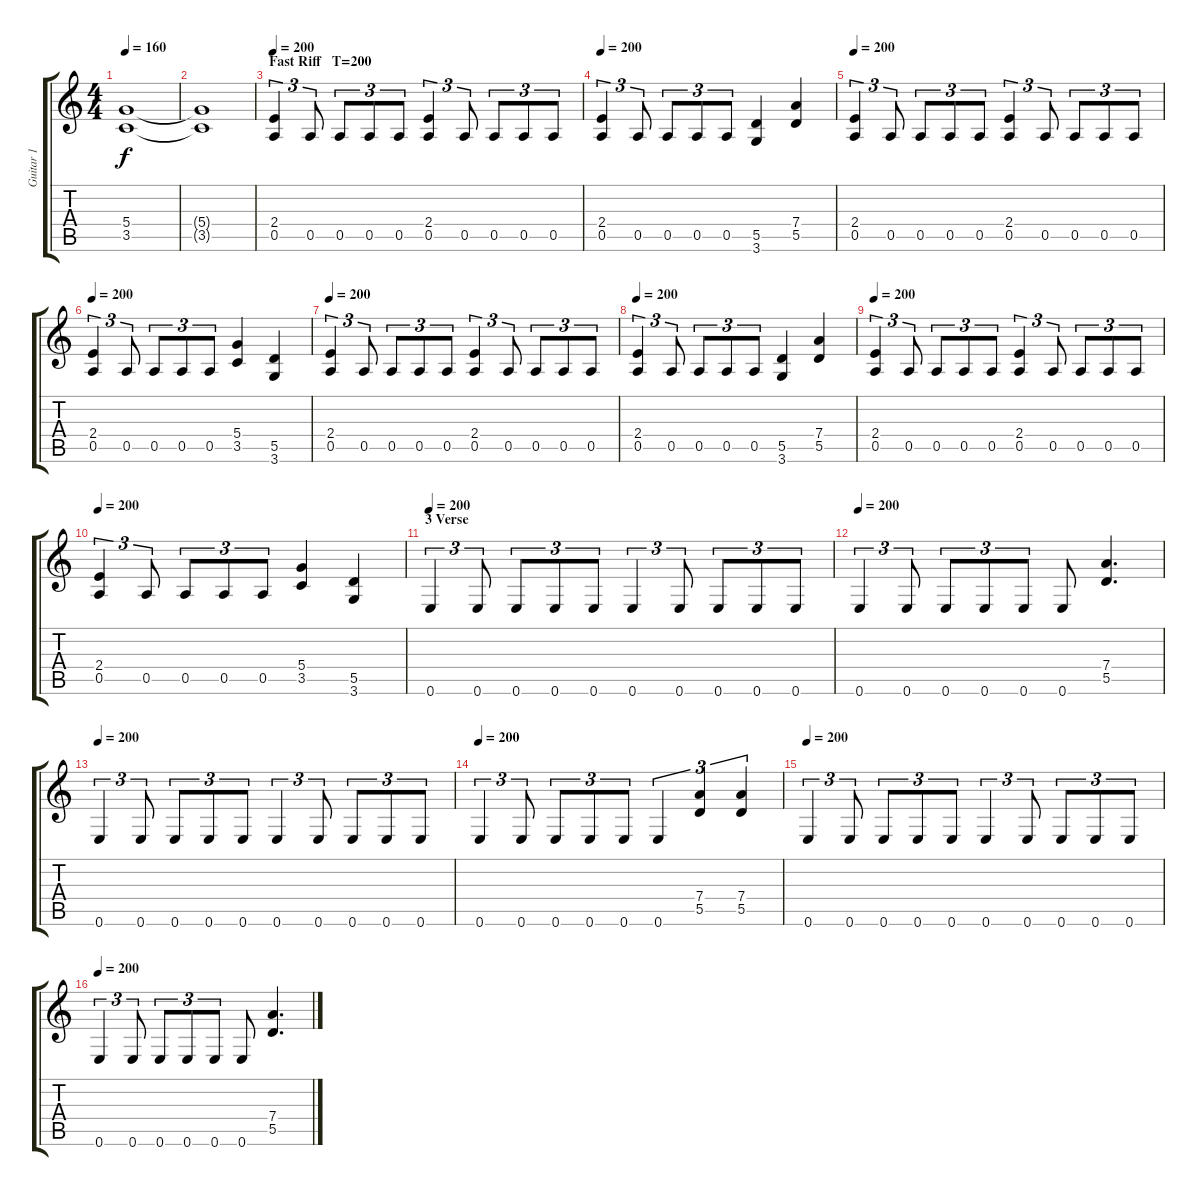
\track ("Guitar 1" "Guitar 1") {instrument distortionguitar}
\staff {score tabs}
\tuning (E4 B3 G3 D3 A2 E2) {hide}
\ts (4 4)
\tempo 160
\clef g2
\ks c
(5.4{t} 3.5{t}).1{dy f} |
(5.4{t} 3.5{t}).1 |
\section ("" "Fast Riff   T=200")
\tempo 200
(2.4 0.5).4{tu (3 2)} 0.5.8{tu (3 2)} 0.5.8{tu (3 2)} 0.5.8{tu (3 2)} 0.5.8{tu (3 2)} (2.4 0.5).4{tu (3 2)} 0.5.8{tu (3 2)} 0.5.8{tu (3 2)} 0.5.8{tu (3 2)} 0.5.8{tu (3 2)} |
\tempo 200
(2.4 0.5).4{tu (3 2)} 0.5.8{tu (3 2)} 0.5.8{tu (3 2)} 0.5.8{tu (3 2)} 0.5.8{tu (3 2)} (5.5 3.6).4 (7.4 5.5).4 |
\tempo 200
(2.4 0.5).4{tu (3 2)} 0.5.8{tu (3 2)} 0.5.8{tu (3 2)} 0.5.8{tu (3 2)} 0.5.8{tu (3 2)} (2.4 0.5).4{tu (3 2)} 0.5.8{tu (3 2)} 0.5.8{tu (3 2)} 0.5.8{tu (3 2)} 0.5.8{tu (3 2)} |
\tempo 200
(2.4 0.5).4{tu (3 2)} 0.5.8{tu (3 2)} 0.5.8{tu (3 2)} 0.5.8{tu (3 2)} 0.5.8{tu (3 2)} (5.4 3.5).4 (5.5 3.6).4 |
\tempo 200
(2.4 0.5).4{tu (3 2)} 0.5.8{tu (3 2)} 0.5.8{tu (3 2)} 0.5.8{tu (3 2)} 0.5.8{tu (3 2)} (2.4 0.5).4{tu (3 2)} 0.5.8{tu (3 2)} 0.5.8{tu (3 2)} 0.5.8{tu (3 2)} 0.5.8{tu (3 2)} |
\tempo 200
(2.4 0.5).4{tu (3 2)} 0.5.8{tu (3 2)} 0.5.8{tu (3 2)} 0.5.8{tu (3 2)} 0.5.8{tu (3 2)} (5.5 3.6).4 (7.4 5.5).4 |
\tempo 200
(2.4 0.5).4{tu (3 2)} 0.5.8{tu (3 2)} 0.5.8{tu (3 2)} 0.5.8{tu (3 2)} 0.5.8{tu (3 2)} (2.4 0.5).4{tu (3 2)} 0.5.8{tu (3 2)} 0.5.8{tu (3 2)} 0.5.8{tu (3 2)} 0.5.8{tu (3 2)} |
\tempo 200
(2.4 0.5).4{tu (3 2)} 0.5.8{tu (3 2)} 0.5.8{tu (3 2)} 0.5.8{tu (3 2)} 0.5.8{tu (3 2)} (5.4 3.5).4 (5.5 3.6).4 |
\section ("" "3 Verse")
\tempo 200
0.6.4{tu (3 2)} 0.6.8{tu (3 2)} 0.6.8{tu (3 2)} 0.6.8{tu (3 2)} 0.6.8{tu (3 2)} 0.6.4{tu (3 2)} 0.6.8{tu (3 2)} 0.6.8{tu (3 2)} 0.6.8{tu (3 2)} 0.6.8{tu (3 2)} |
\tempo 200
0.6.4{tu (3 2)} 0.6.8{tu (3 2)} 0.6.8{tu (3 2)} 0.6.8{tu (3 2)} 0.6.8{tu (3 2)} 0.6.8 (7.4 5.5).4{d} |
\tempo 200
0.6.4{tu (3 2)} 0.6.8{tu (3 2)} 0.6.8{tu (3 2)} 0.6.8{tu (3 2)} 0.6.8{tu (3 2)} 0.6.4{tu (3 2)} 0.6.8{tu (3 2)} 0.6.8{tu (3 2)} 0.6.8{tu (3 2)} 0.6.8{tu (3 2)} |
\tempo 200
0.6.4{tu (3 2)} 0.6.8{tu (3 2)} 0.6.8{tu (3 2)} 0.6.8{tu (3 2)} 0.6.8{tu (3 2)} 0.6.4{tu (3 2)} (7.4 5.5).4{tu (3 2)} (7.4 5.5).4{tu (3 2)} |
\tempo 200
0.6.4{tu (3 2)} 0.6.8{tu (3 2)} 0.6.8{tu (3 2)} 0.6.8{tu (3 2)} 0.6.8{tu (3 2)} 0.6.4{tu (3 2)} 0.6.8{tu (3 2)} 0.6.8{tu (3 2)} 0.6.8{tu (3 2)} 0.6.8{tu (3 2)} |
\tempo 200
0.6.4{tu (3 2)} 0.6.8{tu (3 2)} 0.6.8{tu (3 2)} 0.6.8{tu (3 2)} 0.6.8{tu (3 2)} 0.6.8 (7.4 5.5).4{d}
